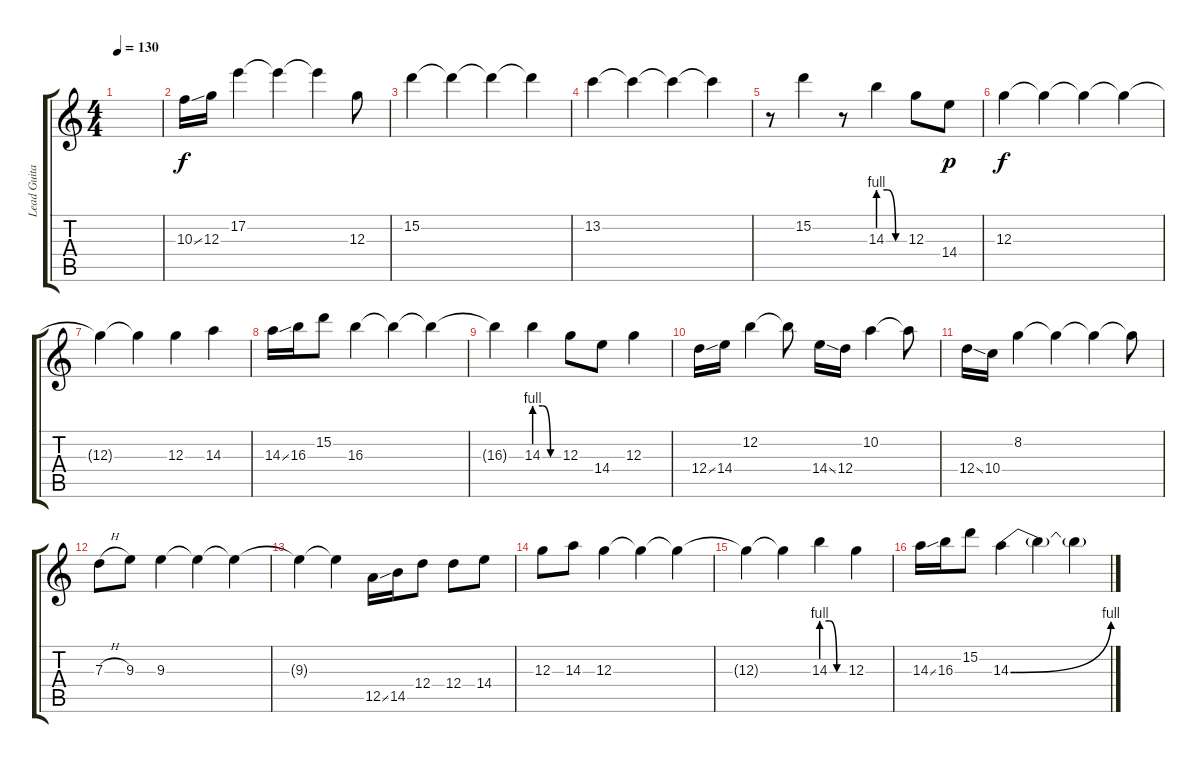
\track ("Lead Guitar" "Lead Guita") {instrument acousticguitarsteel}
\staff {score tabs}
\tuning (E4 B3 G3 D3 A2 E2) {hide}
\ts (4 4)
\tempo 130
\clef g2
\ks c
|
10.3{ss}.16 12.3.16 17.2.4 17.2{t}.4 17.2{t}.4 12.3.8 |
15.2.4 15.2{t}.4 15.2{t}.4 15.2{t}.4 |
13.2.4 13.2{t}.4 13.2{t}.4 13.2{t}.4 |
r.8 15.2.4 r.8 14.3{be (custom 0 4 20 4 40 0 60 0)}.4 12.3.8 14.4.8{dy p} |
12.3.4{dy f} 12.3{t}.4 12.3{t}.4 12.3{t}.4 |
12.3{t}.4 12.3{t}.4 12.3.4 14.3.4 |
14.3{ss}.16 16.3.16 15.2.8 16.3.4 16.3{t}.4 16.3{t}.4 |
16.3{t}.4 14.3{be (custom 0 4 20 4 40 0 60 0)}.4 12.3.8 14.4.8 12.3.4 |
12.4{ss}.16 14.4.16 12.2.4 12.2{t}.8 14.4{ss}.16 12.4.16 10.2.4 10.2{t}.8 |
12.4{ss}.16 10.4.16 8.2.4 8.2{t}.4 8.2{t}.4 8.2{t}.8 |
7.3{h}.8 9.3.8 9.3.4 9.3{t}.4 9.3{t}.4 |
9.3{t}.4 9.3{t}.4 12.5{ss}.16 14.5.16 12.4.8 12.4.8 14.4.8 |
12.3.8 14.3.8 12.3.4 12.3{t}.4 12.3{t}.4 |
12.3{t}.4 12.3{t}.4 14.3{be (custom 0 4 20 4 40 0 60 0)}.4 12.3.4 |
14.3{ss}.16 16.3.16 15.2.8 14.3{be (bend 0 0 60 4)}.4 14.3{t}.4 14.3{t}.4
